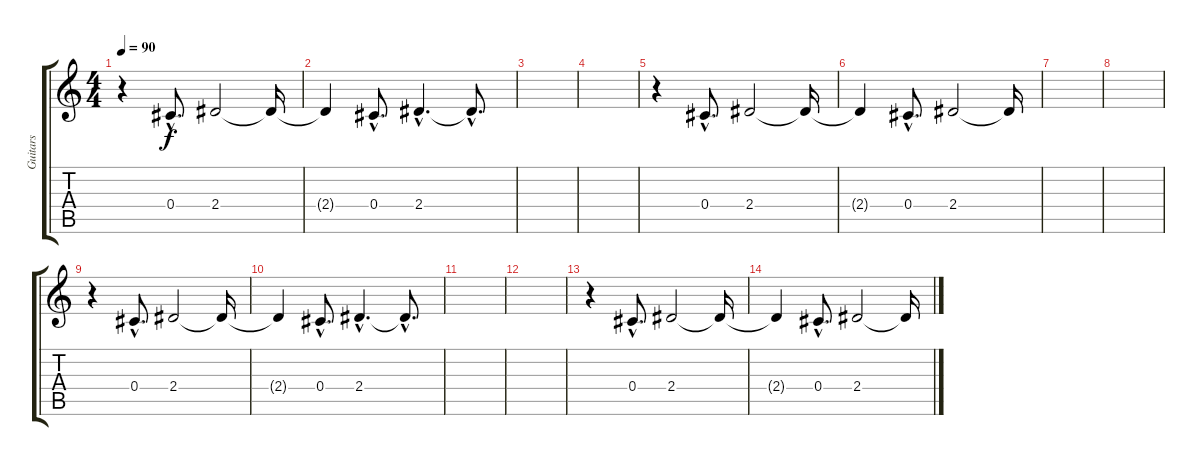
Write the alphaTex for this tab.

\track ("Guitars" "Guitars") {instrument overdrivenguitar}
\staff {score tabs}
\tuning (Eb4 Bb3 Gb3 Db3 Ab2 Eb2) {hide}
\ts (4 4)
\tempo 90
\clef g2
\ks c
r.4{dy f} 0.4{hac}.8{d} 2.4.2 2.4{t}.16 |
2.4{t}.4 0.4{hac}.8{d} 2.4{hac}.4{d} 2.4{hac t}.8{d} |
|
|
r.4 0.4{hac}.8{d} 2.4.2 2.4{t}.16 |
2.4{t}.4 0.4{hac}.8{d} 2.4.2 2.4{t}.16 |
|
|
r.4 0.4{hac}.8{d} 2.4.2 2.4{t}.16 |
2.4{t}.4 0.4{hac}.8{d} 2.4{hac}.4{d} 2.4{hac t}.8{d} |
|
|
r.4 0.4{hac}.8{d} 2.4.2 2.4{t}.16 |
2.4{t}.4 0.4{hac}.8{d} 2.4.2 2.4{t}.16
